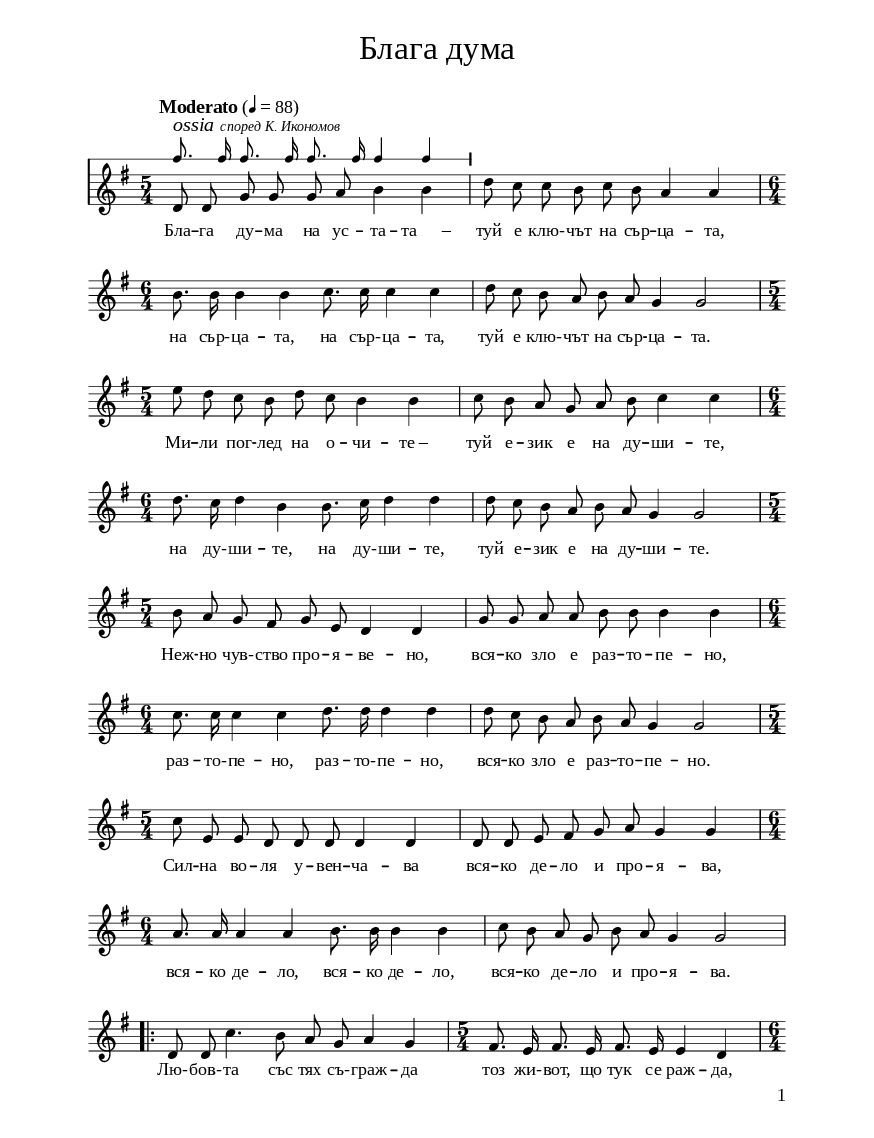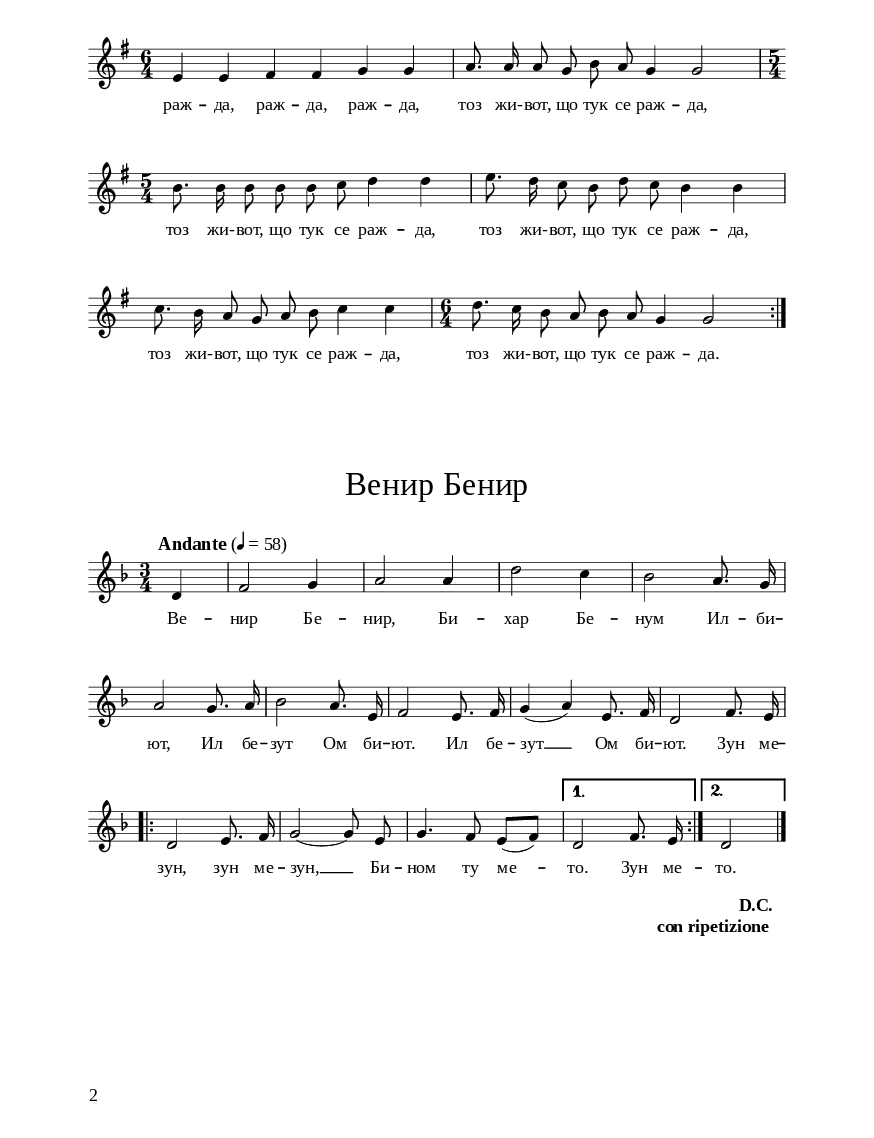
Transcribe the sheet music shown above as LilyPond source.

\version "2.24.3"

% include paper part and global functions
\include "include/globals.ily"

\bookpart {
  \label #'ref074
  \tocItem \markup "Блага дума"
  \include "include/bookpart-paper.ily"
  \score {
    \include "include/score-layout.ily"

    \new Staff = main \absolute {
      \clef treble
      \key g \major
      \time 5/4
      \tempoFunc "Moderato" 4 "88"
      \autoBeamOff

      <<
        { d'8 d'8 g'8 g' g' a' b'4 b' | }
        \new RhythmicStaff \with {
          \override VerticalAxisGroup.default-staff-staff-spacing =
          #'((basic-distance . 4.2)
             (padding . -20))
          \remove "Time_signature_engraver"
          alignAboveContext = #"main"
          fontSize = #-1
          \override StaffSymbol.staff-space = #(magstep -4)
          \override StaffSymbol.thickness = #(magstep -4)
          firstClef = ##f
        }
        {
          \autoBeamOff  d'8.^\markup { \huge \italic "ossia" \italic "според К. Икономов"}

          d'16 g'8. g'16 g'8. a'16 b'4 b'4 |
        }
      >>

      d''8 c''8 c''8 b' c'' b' a'4 a' \break |

      \time 6/4  b'8. b'16 b'4 b' c''8. c''16 c''4 c'' | d''8 c''8 b'8 a' b' a' g'4 g'2 \break |

      \time 5/4  e''8 d''8 c''8 b' d'' c'' b'4 b' | c''8 b'8 a'8 g' a' b' c''4 c'' \break |

      \time 6/4  d''8. c''16 d''4 b' b'8. c''16 d''4 d'' | d''8 c''8 b'8 a' b' a' g'4 g'2 \break |

      \time 5/4  b'8 a'8 g'8 fis' g' e' d'4 d' | g'8 g'8 a'8 a' b' b' b'4 b' \break |

      \time 6/4  c''8. c''16 c''4 c'' d''8. d''16 d''4 d'' | d''8 c''8 b'8 a' b' a' g'4 g'2 \break |

      \time 5/4  c''8 e'8 e'8 d' d' d' d'4 d' | d'8 d'8 e'8 fis' g' a' g'4 g' | \break

      \time 6/4  a'8. a'16 a'4 a' b'8. b'16 b'4 b' | c''8 b'8 a'8 g' b' a' g'4 g'2 \break |


      \repeat volta 2 {
        d'8 d'8 c''4. b'8 a'8 g'8 a'4 g' | \time 5/4  fis'8. e'16 fis'8. e'16 fis'8. e'16 e'4 d' \break |

        \time 6/4  e'4 e' fis' fis' g' g' | a'8. a'16 a'8 g' b' a' g'4 g'2 \break |

        \time 5/4  b'8. b'16 b'8 b' b' c'' d''4 d'' | e''8. d''16 c''8 b' d'' c'' b'4 b' \break |

        c''8. b'16 a'8 g' a' b' c''4 c'' | \time 6/4  d''8. c''16 b'8 a' b' a' g'4 g'2 \break |
      }
    }

    \addlyrics {
      Бла -- га ду
      -- ма на ус -- та -- "та      –" туй е "клю-" -- чът на
      сър -- ца -- та, на "сър-" -- ца -- та, на "сър-" --
      ца -- та, туй е "клю-" -- чът на сър -- ца -- та.
      Ми -- ли пог -- лед на о -- чи -- "те –" туй е --
      зик е на ду -- ши -- те, на "ду-" -- ши -- те, на
      "ду-" -- ши -- те, туй е -- зик е на ду -- ши --
      те. Неж -- но "чув-" -- ство про -- я -- ве -- но,
      вся -- ко зло е раз -- то -- пе -- но, раз -- "то-"
      -- пе -- но, раз -- "то-" -- пе -- но, вся -- ко зло
      е раз -- то -- пе -- но. Сил -- на во -- ля у --
      вен -- ча -- ва вся -- ко де -- ло и про -- я --
      ва, вся -- ко де -- ло, вся -- ко де -- ло, вся
      -- ко де -- ло и про -- я -- ва. "Лю-" -- "бов-" -- та
      със тях "съ-" -- граж -- да тоз "жи-" -- вот, що тук
      се раж -- да, раж -- да, раж -- да, раж -- да,
      тоз "жи-" -- вот, що тук се раж -- да, тоз "жи-" --
      вот, що тук се раж -- да, тоз "жи-" -- вот, що
      тук се раж -- да, тоз "жи-" -- вот, що тук се раж
      -- да, тоз "жи-" -- вот, що тук се раж -- да.
    }

    \header {
      title = \titleFunc #'ref_desc_5 "Блага дума" "Blaga duma"
    }

    \midi{}

  } % score


  \markup \empty-two

  \label #'ref076
  \tocItem \markup "Венир Бенир"

  \score {
    \include "include/score-layout.ily"

    \new Voice \absolute {
      \clef treble
      \key d \minor
      \time 3/4
      \tempoFunc "Andante" 4 "58"
      \autoBeamOff

      \partial 4
      d'4 | f'2 g'4 | a'2 a'4 | d''2 c''4 | bes'2 a'8. g'16 \break |

      a'2 g'8. a'16 | bes'2 a'8. e'16 | f'2 e'8. f'16 | g'4 ( a' ) e'8. f'16 |  d'2 f'8. e'16 \break |

      \repeat volta 2 { d'2 e'8. f'16 | g'2 ~ g'8 e' | g'4. f'8 e' [( f' )] |} \alternative { { d'2 f'8. e'16  | } { d'2 \break \bar "|."} }
    }

    \addlyrics {
      Ве -- нир Бе
      -- нир, Би -- хар Бе -- нум Ил -- би -- ют, Ил
      бе -- зут Ом би -- ют. Ил бе -- зут __ Ом би --
      ют. Зун ме -- зун, зун ме -- зун, __ Би -- ном ту
      ме -- то. Зун ме -- то.
    }

    \header {
      title = \titleFunc #'ref_desc_7 "Венир Бенир" "Venir benir"
    }

    \midi{}

  } % score

  \markup \dc-two "D.C." "con ripetizione "




} % bookpart
